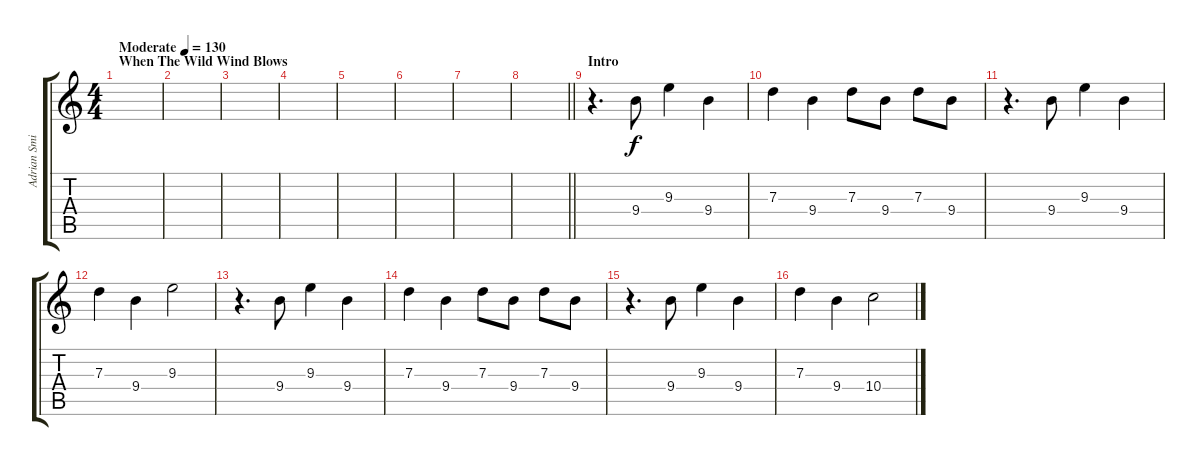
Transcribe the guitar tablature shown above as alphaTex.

\track ("Adrian Smith" "Adrian Smi") {instrument overdrivenguitar}
\staff {score tabs}
\tuning (E4 B3 G3 D3 A2 E2) {hide}
\ts (4 4)
\section ("" "When The Wild Wind Blows")
\tempo (130 "Moderate")
\clef g2
\ks c
|
|
|
|
|
|
|
\barLineRight lightlight
|
\section ("" "Intro")
r.4{d instrument electricguitarclean} 9.4.8 9.3.4 9.4.4 |
7.3.4 9.4.4 7.3.8 9.4.8 7.3.8 9.4.8 |
r.4{d} 9.4.8 9.3.4 9.4.4 |
7.3.4 9.4.4 9.3.2 |
r.4{d} 9.4.8 9.3.4 9.4.4 |
7.3.4 9.4.4 7.3.8 9.4.8 7.3.8 9.4.8 |
r.4{d} 9.4.8 9.3.4 9.4.4 |
7.3.4 9.4.4 10.4.2
